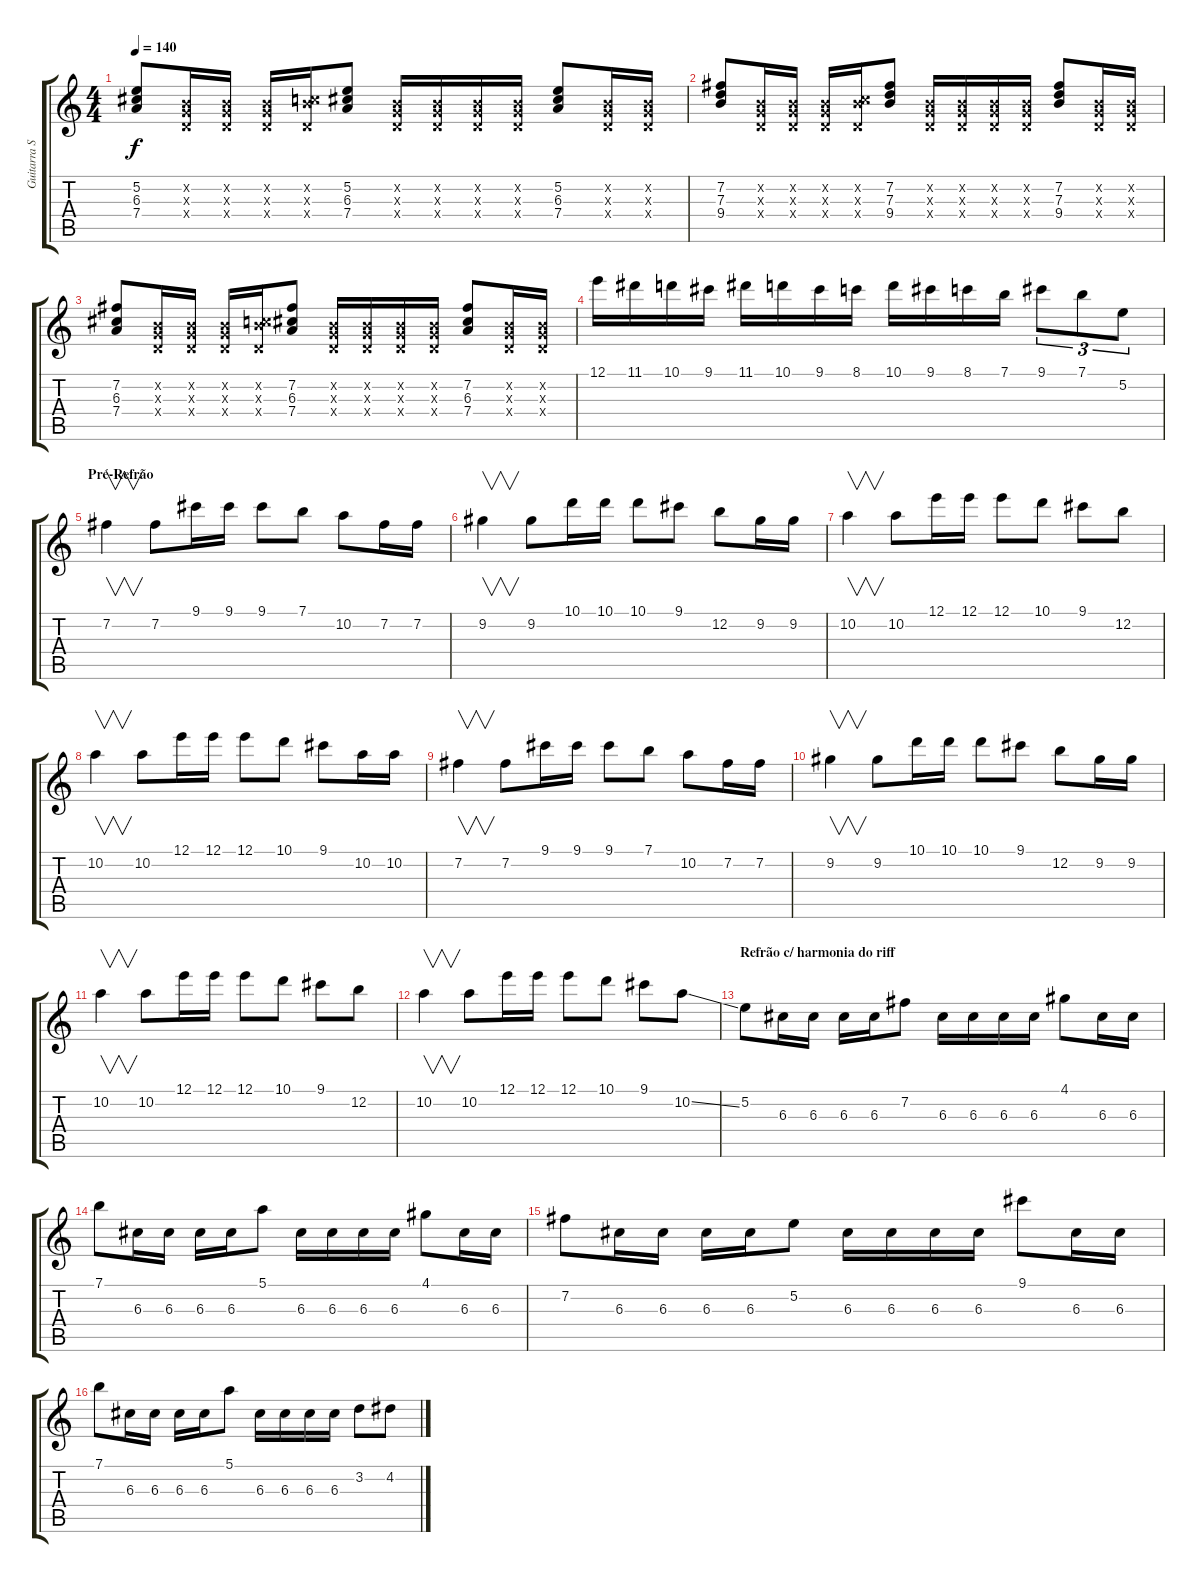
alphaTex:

\track ("Guitarra Solo" "Guitarra S") {instrument distortionguitar}
\staff {score tabs}
\tuning (E4 B3 G3 D3 A2 E2) {hide}
\ts (4 4)
\tempo 140
\clef g2
\ks c
(5.2 6.3 7.4).8{dy f} (0.2{x} 0.3{x} 0.4{x}).16 (0.2{x} 0.3{x} 0.4{x}).16 (0.2{x} 0.3{x} 0.4{x}).16 (0.2{x} 5.3{x} 0.4{x}).16 (5.2 6.3 7.4).8 (0.2{x} 0.3{x} 0.4{x}).16 (0.2{x} 0.3{x} 0.4{x}).16 (0.2{x} 0.3{x} 0.4{x}).16 (0.2{x} 0.3{x} 0.4{x}).16 (5.2 6.3 7.4).8 (0.2{x} 0.3{x} 0.4{x}).16 (0.2{x} 0.3{x} 0.4{x}).16 |
(7.2 7.3 9.4).8 (0.2{x} 0.3{x} 0.4{x}).16 (0.2{x} 0.3{x} 0.4{x}).16 (0.2{x} 0.3{x} 0.4{x}).16 (0.2{x} 5.3{x} 0.4{x}).16 (7.2 7.3 9.4).8 (0.2{x} 0.3{x} 0.4{x}).16 (0.2{x} 0.3{x} 0.4{x}).16 (0.2{x} 0.3{x} 0.4{x}).16 (0.2{x} 0.3{x} 0.4{x}).16 (7.2 7.3 9.4).8 (0.2{x} 0.3{x} 0.4{x}).16 (0.2{x} 0.3{x} 0.4{x}).16 |
(7.2 6.3 7.4).8 (0.2{x} 0.3{x} 0.4{x}).16 (0.2{x} 0.3{x} 0.4{x}).16 (0.2{x} 0.3{x} 0.4{x}).16 (0.2{x} 5.3{x} 0.4{x}).16 (7.2 6.3 7.4).8 (0.2{x} 0.3{x} 0.4{x}).16 (0.2{x} 0.3{x} 0.4{x}).16 (0.2{x} 0.3{x} 0.4{x}).16 (0.2{x} 0.3{x} 0.4{x}).16 (7.2 6.3 7.4).8 (0.2{x} 0.3{x} 0.4{x}).16 (0.2{x} 0.3{x} 0.4{x}).16 |
12.1.16 11.1.16 10.1.16 9.1.16 11.1.16 10.1.16 9.1.16 8.1.16 10.1.16 9.1.16 8.1.16 7.1.16 9.1.8{tu (3 2)} 7.1.8{tu (3 2)} 5.2.8{tu (3 2)} |
\section ("" "Pré-Refrão")
7.2.4{v} 7.2.8 9.1.16 9.1.16 9.1.8 7.1.8 10.2.8 7.2.16 7.2.16 |
9.2.4{v} 9.2.8 10.1.16 10.1.16 10.1.8 9.1.8 12.2.8 9.2.16 9.2.16 |
10.2.4{v} 10.2.8 12.1.16 12.1.16 12.1.8 10.1.8 9.1.8 12.2.8 |
10.2.4{v} 10.2.8 12.1.16 12.1.16 12.1.8 10.1.8 9.1.8 10.2.16 10.2.16 |
7.2.4{v} 7.2.8 9.1.16 9.1.16 9.1.8 7.1.8 10.2.8 7.2.16 7.2.16 |
9.2.4{v} 9.2.8 10.1.16 10.1.16 10.1.8 9.1.8 12.2.8 9.2.16 9.2.16 |
10.2.4{v} 10.2.8 12.1.16 12.1.16 12.1.8 10.1.8 9.1.8 12.2.8 |
10.2.4{v} 10.2.8 12.1.16 12.1.16 12.1.8 10.1.8 9.1.8 10.2{ss}.8 |
\section ("" "Refrão c/ harmonia do riff")
5.2.8 6.3.16 6.3.16 6.3.16 6.3.16 7.2.8 6.3.16 6.3.16 6.3.16 6.3.16 4.1.8 6.3.16 6.3.16 |
7.1.8 6.3.16 6.3.16 6.3.16 6.3.16 5.1.8 6.3.16 6.3.16 6.3.16 6.3.16 4.1.8 6.3.16 6.3.16 |
7.2.8 6.3.16 6.3.16 6.3.16 6.3.16 5.2.8 6.3.16 6.3.16 6.3.16 6.3.16 9.1.8 6.3.16 6.3.16 |
7.1.8 6.3.16 6.3.16 6.3.16 6.3.16 5.1.8 6.3.16 6.3.16 6.3.16 6.3.16 3.2.8 4.2.8
